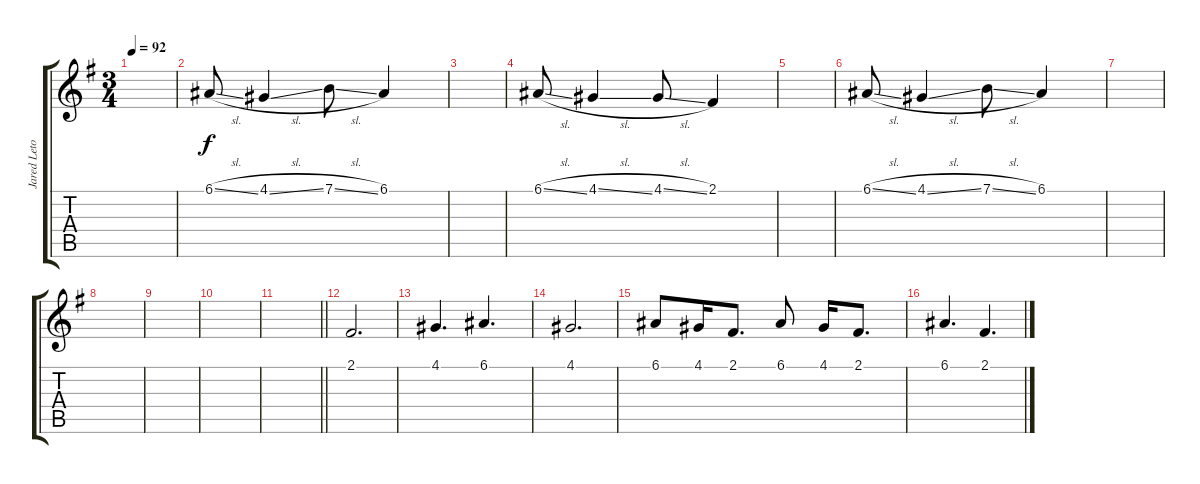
\track ("Jared Leto (Vocals)" "Jared Leto") {instrument oboe}
\staff {score tabs}
\tuning (E4 B3 G3 D3 A2 E2) {hide}
\ts (3 4)
\tempo 92
\clef g2
\ks g
|
6.1{sl}.8 4.1{sl}.4 7.1{sl}.8 6.1.4 |
|
6.1{sl}.8 4.1{sl}.4 4.1{sl}.8 2.1.4 |
|
6.1{sl}.8 4.1{sl}.4 7.1{sl}.8 6.1.4 |
|
|
|
|
\barLineRight lightlight
|
2.1.2{d} |
4.1.4{d} 6.1.4{d} |
4.1.2{d} |
6.1.8 4.1.16 2.1.8{d} 6.1.8 4.1.16 2.1.8{d} |
6.1.4{d} 2.1.4{d}
